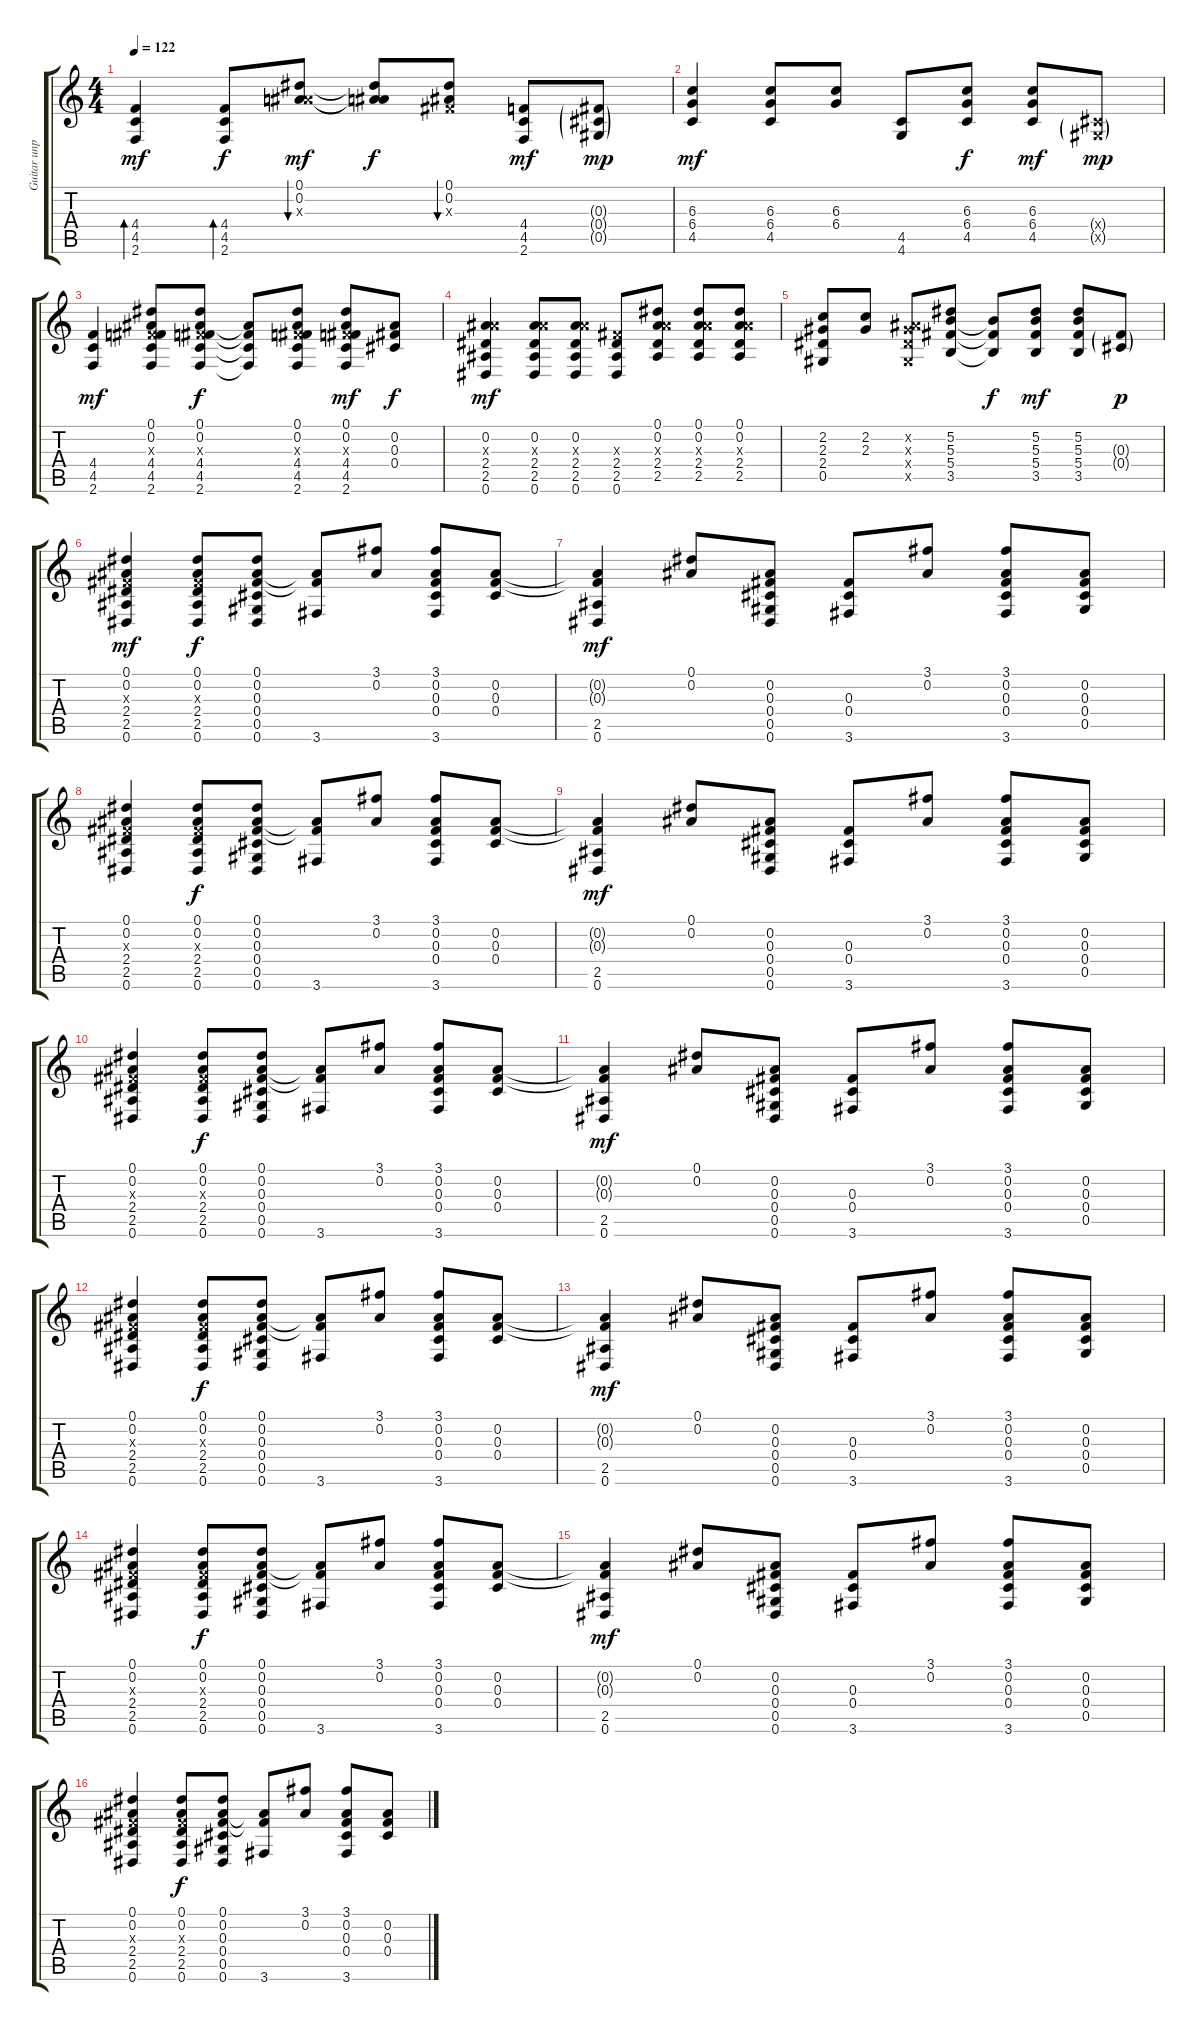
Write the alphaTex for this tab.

\track ("Guitar unplugged" "Guitar unp") {instrument acousticguitarsteel}
\staff {score tabs}
\tuning (Eb4 Bb3 Gb3 Db3 Ab2 Eb2) {hide}
\ts (4 4)
\tempo 122
\clef g2
\ks c
(4.4 4.5 2.6).4{bd 60 dy mf} (4.4 4.5 2.6).8{bd 60 dy f} (0.1 0.2 3.3{x}).8{bu 60 dy mf} (0.1{t} 0.2{t} 3.3{t}).8{dy f} (0.1 0.2 0.3{x}).8{bu 60} (4.4 4.5 2.6).8{dy mf} (0.3{g} 0.4{g} 0.5{g}).8{dy mp} |
(6.3 6.4 4.5).4{dy mf} (6.3 6.4 4.5).8 (6.3 6.4).8 (4.5 4.6).8 (6.3 6.4 4.5).8{dy f} (6.3 6.4 4.5).8{dy mf} (0.4{g x} 0.5{g x}).8{dy mp} |
(4.4 4.5 2.6).4{dy mf} (0.1 0.2 0.3{x} 4.4 4.5 2.6).8 (0.1 0.2 0.3{x} 4.4 4.5 2.6).8{dy f} (0.2{t} 4.4{t} 4.5{t} 2.6{t}).8 (0.1 0.2 0.3{x} 4.4 4.5 2.6).8 (0.1 0.2 0.3{x} 4.4 4.5 2.6).8{dy mf} (0.2 0.3 0.4).8{dy f} |
(0.2 4.3{x} 2.4 2.5 0.6).4{dy mf} (0.2 4.3{x} 2.4 2.5 0.6).8 (0.2 4.3{x} 2.4 2.5 0.6).8 (0.3{x} 2.4 2.5 0.6).8 (0.1 0.2 4.3{x} 2.4 2.5).8 (0.1 0.2 4.3{x} 2.4 2.5).8 (0.1 0.2 4.3{x} 2.4 2.5).8 |
(2.2 2.3 2.4 0.5).8 (2.2 2.3).8 (0.2{x} 2.3{x} 2.4{x} 0.5{x}).8 (5.2 5.3 5.4 3.5).8 (5.3{t} 5.4{t} 3.5{t}).8{dy f} (5.2 5.3 5.4 3.5).8{dy mf} (5.2 5.3 5.4 3.5).8 (0.3{g} 0.4{g}).8{dy p} |
(0.1 0.2 0.3{x} 2.4 2.5 0.6).4{dy mf} (0.1 0.2 0.3{x} 2.4 2.5 0.6).8{dy f} (0.1 0.2 0.3 0.4 0.5 0.6).8 (0.2{t} 0.3{t} 3.6).8 (3.1 0.2).8 (3.1 0.2 0.3 0.4 3.6).8 (0.2 0.3 0.4).8 |
(0.2{t} 0.3{t} 2.5 0.6).4{dy mf} (0.1 0.2).8 (0.2 0.3 0.4 0.5 0.6).8 (0.3 0.4 3.6).8 (3.1 0.2).8 (3.1 0.2 0.3 0.4 3.6).8 (0.2 0.3 0.4 0.5).8 |
(0.1 0.2 0.3{x} 2.4 2.5 0.6).4 (0.1 0.2 0.3{x} 2.4 2.5 0.6).8{dy f} (0.1 0.2 0.3 0.4 0.5 0.6).8 (0.2{t} 0.3{t} 3.6).8 (3.1 0.2).8 (3.1 0.2 0.3 0.4 3.6).8 (0.2 0.3 0.4).8 |
(0.2{t} 0.3{t} 2.5 0.6).4{dy mf} (0.1 0.2).8 (0.2 0.3 0.4 0.5 0.6).8 (0.3 0.4 3.6).8 (3.1 0.2).8 (3.1 0.2 0.3 0.4 3.6).8 (0.2 0.3 0.4 0.5).8 |
(0.1 0.2 0.3{x} 2.4 2.5 0.6).4 (0.1 0.2 0.3{x} 2.4 2.5 0.6).8{dy f} (0.1 0.2 0.3 0.4 0.5 0.6).8 (0.2{t} 0.3{t} 3.6).8 (3.1 0.2).8 (3.1 0.2 0.3 0.4 3.6).8 (0.2 0.3 0.4).8 |
(0.2{t} 0.3{t} 2.5 0.6).4{dy mf} (0.1 0.2).8 (0.2 0.3 0.4 0.5 0.6).8 (0.3 0.4 3.6).8 (3.1 0.2).8 (3.1 0.2 0.3 0.4 3.6).8 (0.2 0.3 0.4 0.5).8 |
(0.1 0.2 0.3{x} 2.4 2.5 0.6).4 (0.1 0.2 0.3{x} 2.4 2.5 0.6).8{dy f} (0.1 0.2 0.3 0.4 0.5 0.6).8 (0.2{t} 0.3{t} 3.6).8 (3.1 0.2).8 (3.1 0.2 0.3 0.4 3.6).8 (0.2 0.3 0.4).8 |
(0.2{t} 0.3{t} 2.5 0.6).4{dy mf} (0.1 0.2).8 (0.2 0.3 0.4 0.5 0.6).8 (0.3 0.4 3.6).8 (3.1 0.2).8 (3.1 0.2 0.3 0.4 3.6).8 (0.2 0.3 0.4 0.5).8 |
(0.1 0.2 0.3{x} 2.4 2.5 0.6).4 (0.1 0.2 0.3{x} 2.4 2.5 0.6).8{dy f} (0.1 0.2 0.3 0.4 0.5 0.6).8 (0.2{t} 0.3{t} 3.6).8 (3.1 0.2).8 (3.1 0.2 0.3 0.4 3.6).8 (0.2 0.3 0.4).8 |
(0.2{t} 0.3{t} 2.5 0.6).4{dy mf} (0.1 0.2).8 (0.2 0.3 0.4 0.5 0.6).8 (0.3 0.4 3.6).8 (3.1 0.2).8 (3.1 0.2 0.3 0.4 3.6).8 (0.2 0.3 0.4 0.5).8 |
(0.1 0.2 0.3{x} 2.4 2.5 0.6).4 (0.1 0.2 0.3{x} 2.4 2.5 0.6).8{dy f} (0.1 0.2 0.3 0.4 0.5 0.6).8 (0.2{t} 0.3{t} 3.6).8 (3.1 0.2).8 (3.1 0.2 0.3 0.4 3.6).8 (0.2 0.3 0.4).8
